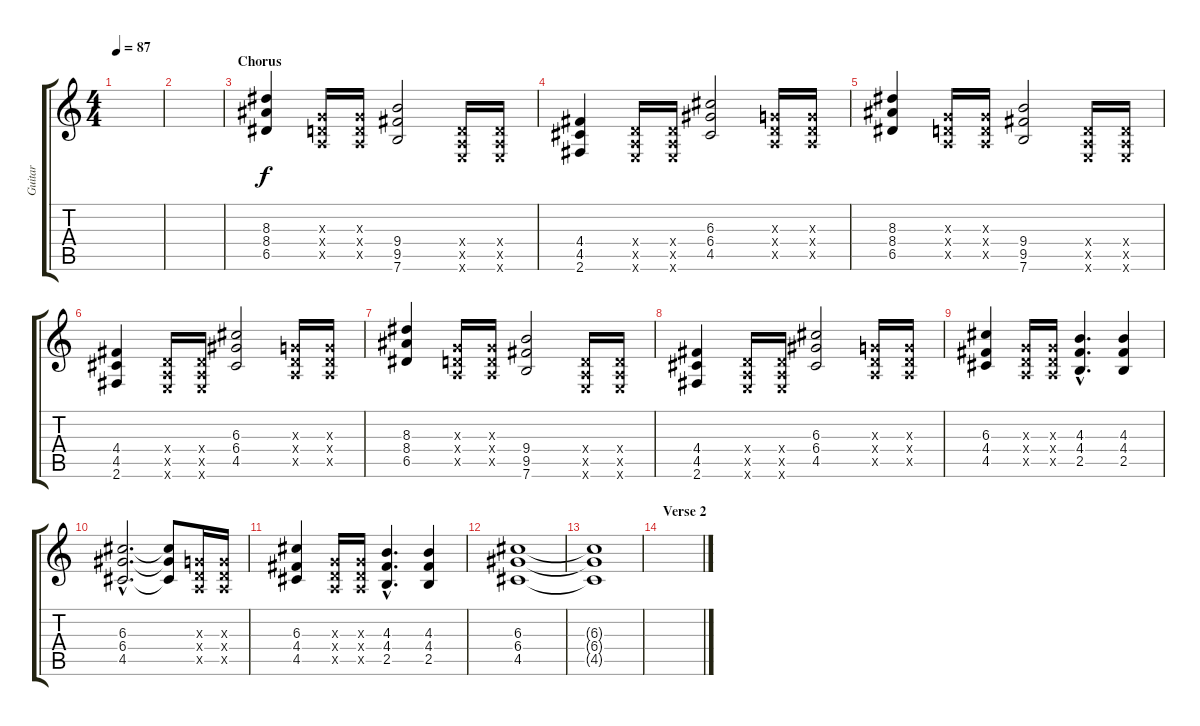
\track ("Guitar" "Guitar") {instrument distortionguitar}
\staff {score tabs}
\tuning (E4 B3 G3 D3 A2 E2) {hide}
\ts (4 4)
\tempo 87
\clef g2
\ks c
|
|
\section ("" "Chorus")
(8.3 8.4 6.5).4 (0.3{x} 0.4{x} 0.5{x}).16 (0.3{x} 0.4{x} 0.5{x}).16 (9.4 9.5 7.6).2 (0.4{x} 0.5{x} 0.6{x}).16 (0.4{x} 0.5{x} 0.6{x}).16 |
(4.4 4.5 2.6).4 (0.4{x} 0.5{x} 0.6{x}).16 (0.4{x} 0.5{x} 0.6{x}).16 (6.3 6.4 4.5).2 (0.3{x} 0.4{x} 0.5{x}).16 (0.3{x} 0.4{x} 0.5{x}).16 |
(8.3 8.4 6.5).4 (0.3{x} 0.4{x} 0.5{x}).16 (0.3{x} 0.4{x} 0.5{x}).16 (9.4 9.5 7.6).2 (0.4{x} 0.5{x} 0.6{x}).16 (0.4{x} 0.5{x} 0.6{x}).16 |
(4.4 4.5 2.6).4 (0.4{x} 0.5{x} 0.6{x}).16 (0.4{x} 0.5{x} 0.6{x}).16 (6.3 6.4 4.5).2 (0.3{x} 0.4{x} 0.5{x}).16 (0.3{x} 0.4{x} 0.5{x}).16 |
(8.3 8.4 6.5).4 (0.3{x} 0.4{x} 0.5{x}).16 (0.3{x} 0.4{x} 0.5{x}).16 (9.4 9.5 7.6).2 (0.4{x} 0.5{x} 0.6{x}).16 (0.4{x} 0.5{x} 0.6{x}).16 |
(4.4 4.5 2.6).4 (0.4{x} 0.5{x} 0.6{x}).16 (0.4{x} 0.5{x} 0.6{x}).16 (6.3 6.4 4.5).2 (0.3{x} 0.4{x} 0.5{x}).16 (0.3{x} 0.4{x} 0.5{x}).16 |
(6.3 4.4 4.5).4 (0.3{x} 0.4{x} 0.5{x}).16 (0.3{x} 0.4{x} 0.5{x}).16 (4.3{hac} 4.4{hac} 2.5{hac}).4{d} (4.3 4.4 2.5).4 |
(6.3{hac} 6.4{hac} 4.5{hac}).2{d} (6.3{t} 6.4{t} 4.5{t}).8 (0.3{x} 0.4{x} 0.5{x}).16 (0.3{x} 0.4{x} 0.5{x}).16 |
(6.3 4.4 4.5).4 (0.3{x} 0.4{x} 0.5{x}).16 (0.3{x} 0.4{x} 0.5{x}).16 (4.3{hac} 4.4{hac} 2.5{hac}).4{d} (4.3 4.4 2.5).4 |
(6.3 6.4 4.5).1 |
(6.3{t} 6.4{t} 4.5{t}).1{volume 0} |
\section ("" "Verse 2")
